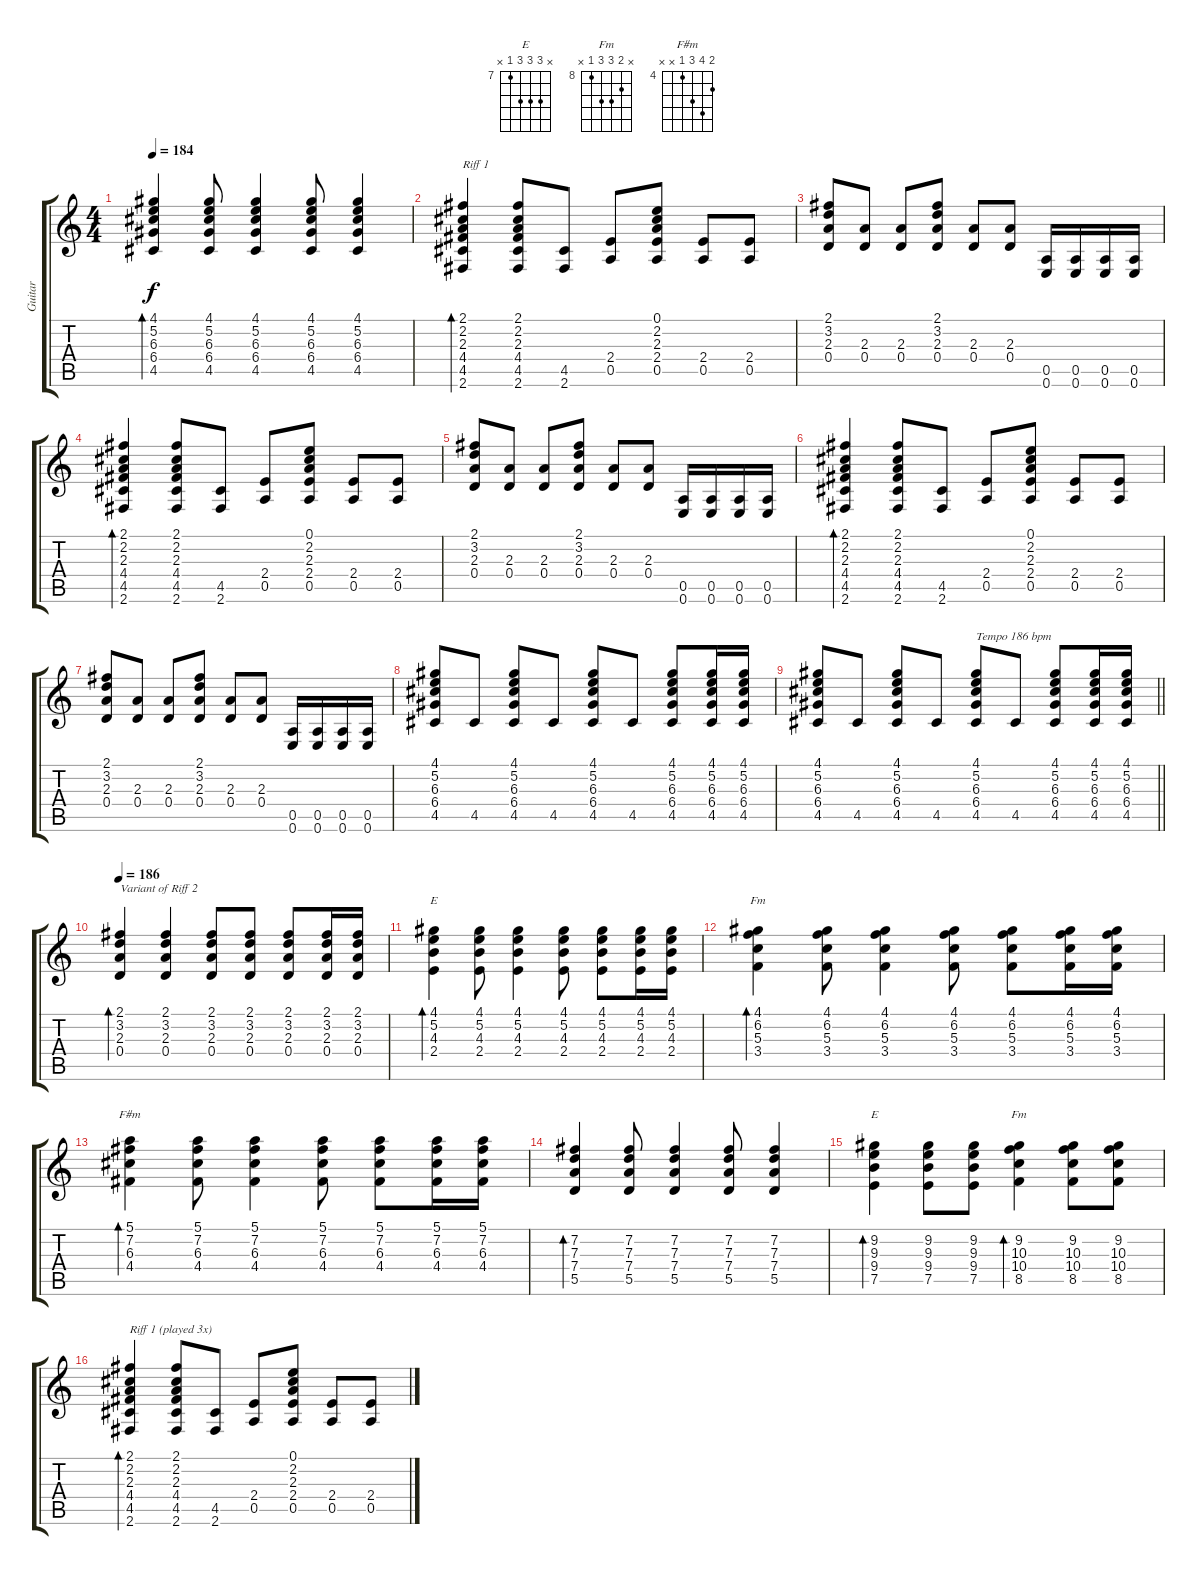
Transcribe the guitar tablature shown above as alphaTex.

\track ("Guitar" "Guitar") {instrument electricguitarclean}
\staff {score tabs}
\tuning (E4 B3 G3 D3 A2 E2) {hide}
\chord ("E" 4 5 4 2 x x)
\chord ("Fm" 4 6 5 3 x x) {firstfret 3}
\chord ("F#m" 5 7 6 4 x x) {firstfret 4}
\chord ("E" x 9 9 9 7 x) {firstfret 7}
\chord ("Fm" x 9 10 10 8 x) {firstfret 8}
\ts (4 4)
\tempo 184
\clef g2
\ks c
(4.1 5.2 6.3 6.4 4.5).4{bd 240 dy f} (4.1 5.2 6.3 6.4 4.5).8 (4.1 5.2 6.3 6.4 4.5).4 (4.1 5.2 6.3 6.4 4.5).8 (4.1 5.2 6.3 6.4 4.5).4 |
(2.1 2.2 2.3 4.4 4.5 2.6).4{bd 120 txt "Riff 1"} (2.1 2.2 2.3 4.4 4.5 2.6).8 (4.5 2.6).8 (2.4 0.5).8 (0.1 2.2 2.3 2.4 0.5).8 (2.4 0.5).8 (2.4 0.5).8 |
(2.1 3.2 2.3 0.4).8 (2.3 0.4).8 (2.3 0.4).8 (2.1 3.2 2.3 0.4).8 (2.3 0.4).8 (2.3 0.4).8 (0.5 0.6).16 (0.5 0.6).16 (0.5 0.6).16 (0.5 0.6).16 |
(2.1 2.2 2.3 4.4 4.5 2.6).4{bd 120} (2.1 2.2 2.3 4.4 4.5 2.6).8 (4.5 2.6).8 (2.4 0.5).8 (0.1 2.2 2.3 2.4 0.5).8 (2.4 0.5).8 (2.4 0.5).8 |
(2.1 3.2 2.3 0.4).8 (2.3 0.4).8 (2.3 0.4).8 (2.1 3.2 2.3 0.4).8 (2.3 0.4).8 (2.3 0.4).8 (0.5 0.6).16 (0.5 0.6).16 (0.5 0.6).16 (0.5 0.6).16 |
(2.1 2.2 2.3 4.4 4.5 2.6).4{bd 120} (2.1 2.2 2.3 4.4 4.5 2.6).8 (4.5 2.6).8 (2.4 0.5).8 (0.1 2.2 2.3 2.4 0.5).8 (2.4 0.5).8 (2.4 0.5).8 |
(2.1 3.2 2.3 0.4).8 (2.3 0.4).8 (2.3 0.4).8 (2.1 3.2 2.3 0.4).8 (2.3 0.4).8 (2.3 0.4).8 (0.5 0.6).16 (0.5 0.6).16 (0.5 0.6).16 (0.5 0.6).16 |
(4.1 5.2 6.3 6.4 4.5).8 4.5.8 (4.1 5.2 6.3 6.4 4.5).8 4.5.8 (4.1 5.2 6.3 6.4 4.5).8 4.5.8 (4.1 5.2 6.3 6.4 4.5).8 (4.1 5.2 6.3 6.4 4.5).16 (4.1 5.2 6.3 6.4 4.5).16 |
\barLineRight lightlight
(4.1 5.2 6.3 6.4 4.5).8 4.5.8 (4.1 5.2 6.3 6.4 4.5).8 4.5.8 (4.1 5.2 6.3 6.4 4.5).8{txt "Tempo 186 bpm"} 4.5.8 (4.1 5.2 6.3 6.4 4.5).8 (4.1 5.2 6.3 6.4 4.5).16 (4.1 5.2 6.3 6.4 4.5).16 |
\tempo 186
(2.1 3.2 2.3 0.4).4{bd 240 txt "Variant of Riff 2"} (2.1 3.2 2.3 0.4).4 (2.1 3.2 2.3 0.4).8 (2.1 3.2 2.3 0.4).8 (2.1 3.2 2.3 0.4).8 (2.1 3.2 2.3 0.4).16 (2.1 3.2 2.3 0.4).16 |
(4.1 5.2 4.3 2.4).4{bd 240 ch "E"} (4.1 5.2 4.3 2.4).8 (4.1 5.2 4.3 2.4).4 (4.1 5.2 4.3 2.4).8 (4.1 5.2 4.3 2.4).8 (4.1 5.2 4.3 2.4).16 (4.1 5.2 4.3 2.4).16 |
(4.1 6.2 5.3 3.4).4{bd 240 ch "Fm"} (4.1 6.2 5.3 3.4).8 (4.1 6.2 5.3 3.4).4 (4.1 6.2 5.3 3.4).8 (4.1 6.2 5.3 3.4).8 (4.1 6.2 5.3 3.4).16 (4.1 6.2 5.3 3.4).16 |
(5.1 7.2 6.3 4.4).4{bd 240 ch "F#m"} (5.1 7.2 6.3 4.4).8 (5.1 7.2 6.3 4.4).4 (5.1 7.2 6.3 4.4).8 (5.1 7.2 6.3 4.4).8 (5.1 7.2 6.3 4.4).16 (5.1 7.2 6.3 4.4).16 |
(7.2 7.3 7.4 5.5).4{bd 240} (7.2 7.3 7.4 5.5).8 (7.2 7.3 7.4 5.5).4 (7.2 7.3 7.4 5.5).8 (7.2 7.3 7.4 5.5).4 |
(9.2 9.3 9.4 7.5).4{bd 240 ch "E"} (9.2 9.3 9.4 7.5).8 (9.2 9.3 9.4 7.5).8 (9.2 10.3 10.4 8.5).4{bd 240 ch "Fm"} (9.2 10.3 10.4 8.5).8 (9.2 10.3 10.4 8.5).8 |
(2.1 2.2 2.3 4.4 4.5 2.6).4{bd 120 txt "Riff 1 (played 3x)"} (2.1 2.2 2.3 4.4 4.5 2.6).8 (4.5 2.6).8 (2.4 0.5).8 (0.1 2.2 2.3 2.4 0.5).8 (2.4 0.5).8 (2.4 0.5).8
